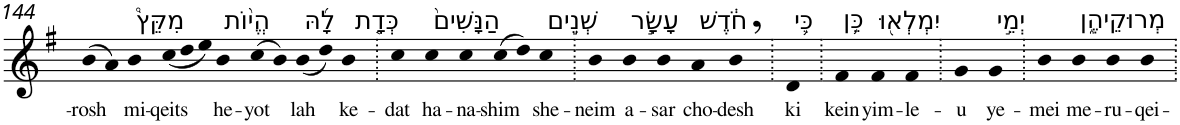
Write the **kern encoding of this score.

**kern	**text
*part1	*part1
*staff1	*staff1
*I"Piano	*
*I'Pno	*
!!LO:PB:g=z
*clefG2	*
*k[f#]	*
*G:	*
=144	=144
!	!LO:LY:b
(>8b	-rosh
8a)	.
!LO:TX:a:t=מִקֵּץ֩	!
!	!LO:LY:b
4b	mi-
*Xtuplet	*
!	!LO:LY:b
(<12cc	-qeits
12dd	.
12ee)	.
!LO:TX:a:t=הֱי֨וֹת	!
!	!LO:LY:b
4b	he-
!	!LO:LY:b
(>8cc	-yot
8b)	.
!LO:TX:a:t=לָ֜הּ	!
!	!LO:LY:b
(<8b	lah
8dd)	.
!LO:TX:a:t=כְּדָ֤ת	!
!	!LO:LY:b
4b	ke-
=145.	=145.
!	!LO:LY:b
4cc	-dat
!LO:TX:a:t=הַנָּשִׁים֙	!
!	!LO:LY:b
4cc	ha-
!	!LO:LY:b
4cc	-na-
!	!LO:LY:b
(>8cc	-shim
8dd)	.
!LO:TX:a:t=שְׁנֵ֣ים	!
!	!LO:LY:b
4cc	she-
=146.	=146.
!	!LO:LY:b
4b	-neim
!LO:TX:a:t=עָשָׂ֣ר	!
!	!LO:LY:b
4b	a-
!	!LO:LY:b
4b	-sar
!LO:TX:a:t=חֹ֔דֶשׁ	!
!	!LO:LY:b
4a	cho-
!	!LO:LY:b
4b,	-desh
=147.	=147.
!LO:TX:a:t=כִּ֛י	!
!	!LO:LY:b
4d	ki
=148.	=148.
!LO:TX:a:t=כֵּ֥ן	!
!	!LO:LY:b
4f#	kein
!LO:TX:a:t=יִמְלְא֖וּ	!
!	!LO:LY:b
4f#	yim-
!	!LO:LY:b
4f#	-le-
=149.	=149.
!	!LO:LY:b
4g	-u
!LO:TX:a:t=יְמֵ֣י	!
!	!LO:LY:b
4g	ye-
=150.	=150.
!	!LO:LY:b
4b	-mei
!LO:TX:a:t=מְרוּקֵיהֶ֑ן	!
!	!LO:LY:b
4b	me-
!	!LO:LY:b
4b	-ru-
!	!LO:LY:b
4b	-qei-
=.	=.
*-	*-
